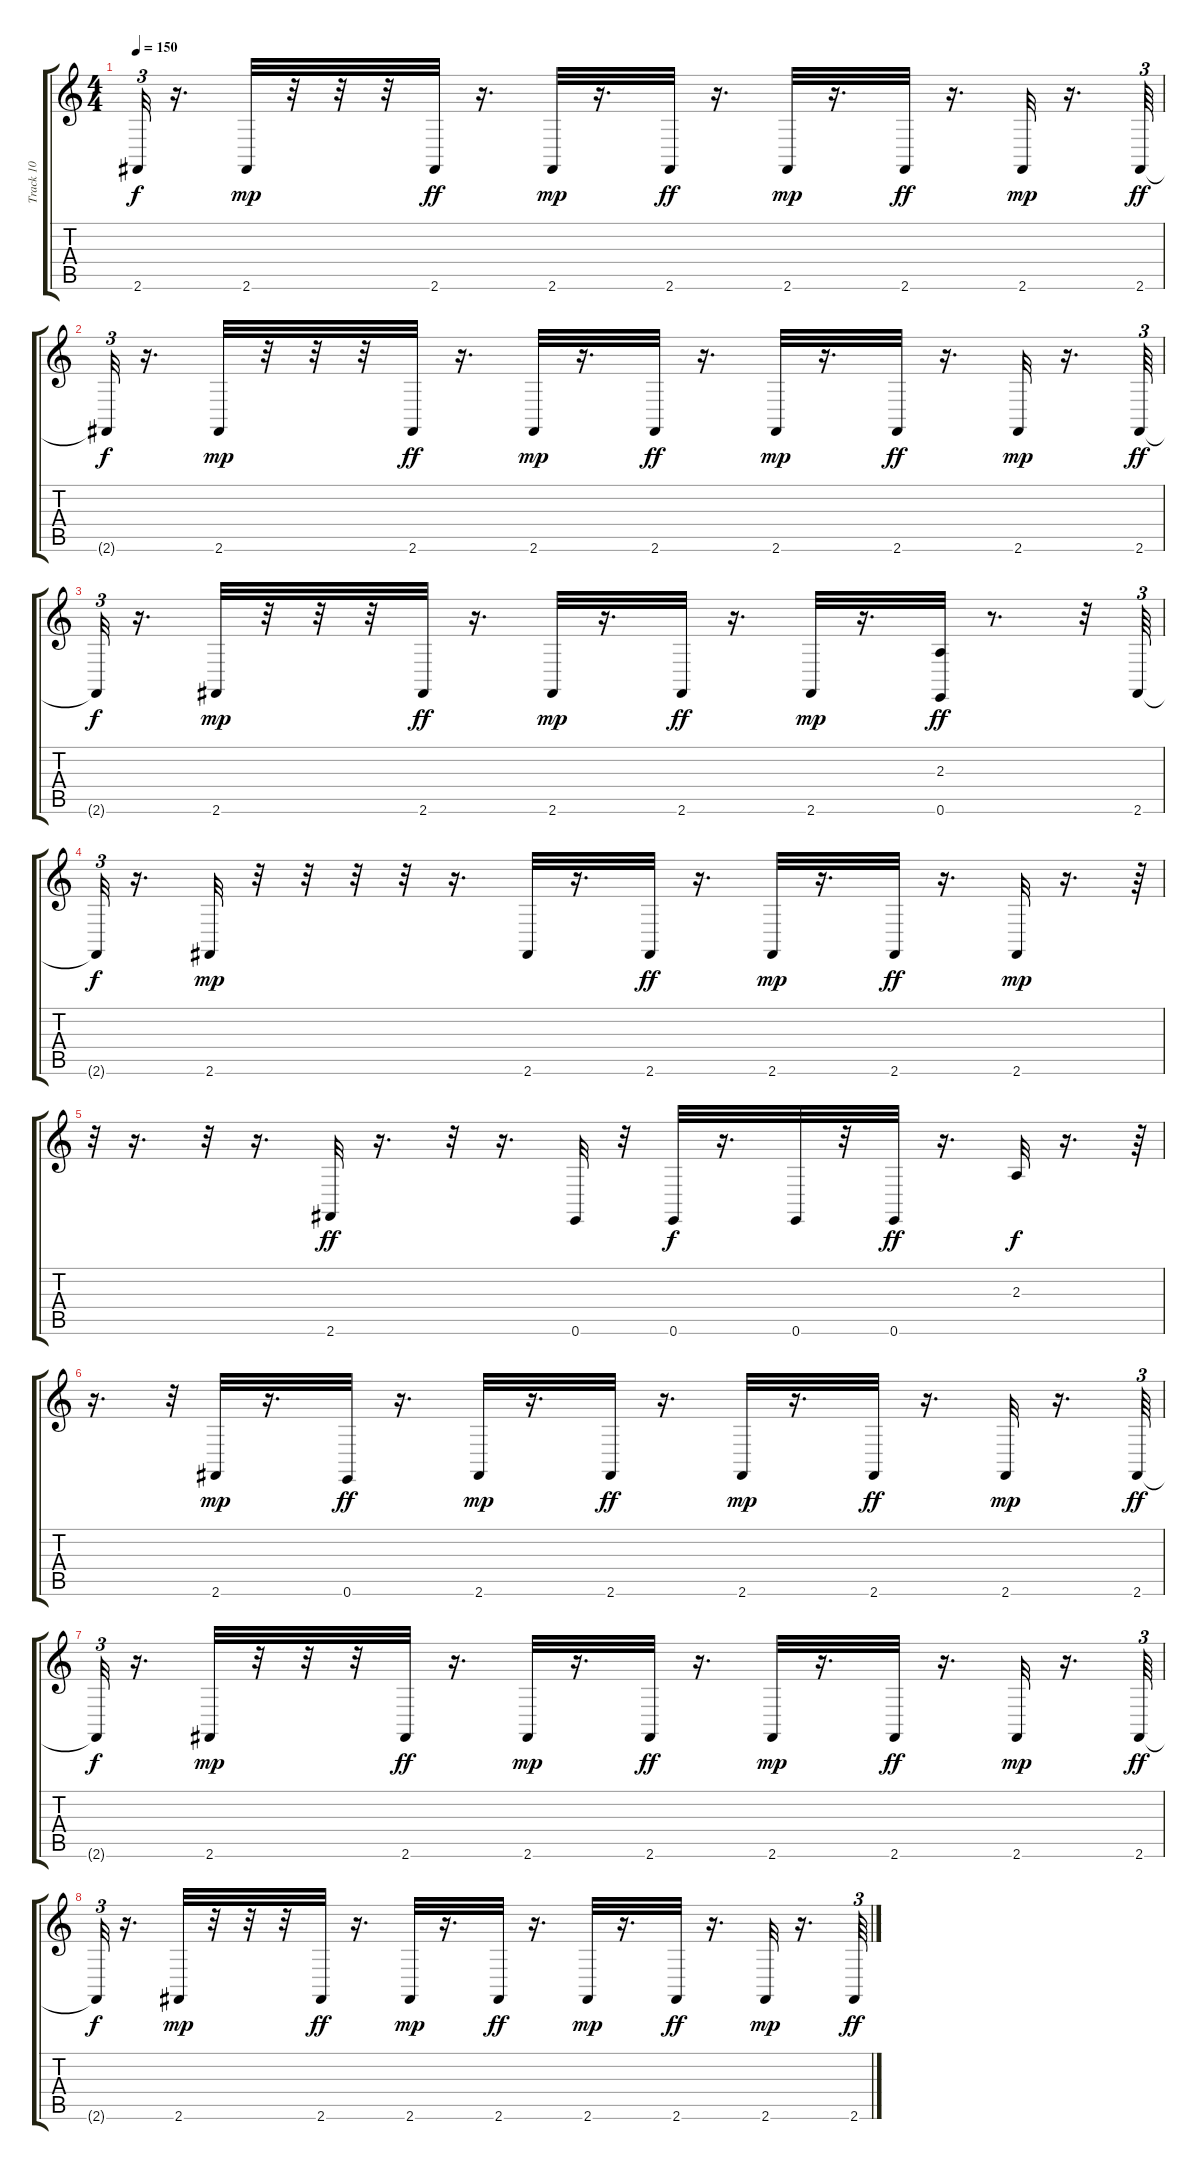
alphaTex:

\track ("Track 10" "Track 10") {instrument celesta}
\staff {score tabs}
\tuning (E4 B3 G3 D3 A2 E2) {hide}
\ts (4 4)
\tempo 150
\clef g2
\ks c
2.6{t}.32{tu (3 2) dy f} r.16{d} 2.6.32{dy mp} r.32 r.32 r.32 2.6.32{dy ff} r.16{d} 2.6.32{dy mp} r.16{d} 2.6.32{dy ff} r.16{d} 2.6.32{dy mp} r.16{d} 2.6.32{dy ff} r.16{d} 2.6.32{dy mp} r.16{d} 2.6.64{tu (3 2) dy ff} |
2.6{t}.32{tu (3 2) dy f} r.16{d} 2.6.32{dy mp} r.32 r.32 r.32 2.6.32{dy ff} r.16{d} 2.6.32{dy mp} r.16{d} 2.6.32{dy ff} r.16{d} 2.6.32{dy mp} r.16{d} 2.6.32{dy ff} r.16{d} 2.6.32{dy mp} r.16{d} 2.6.64{tu (3 2) dy ff} |
2.6{t}.32{tu (3 2) dy f} r.16{d} 2.6.32{dy mp} r.32 r.32 r.32 2.6.32{dy ff} r.16{d} 2.6.32{dy mp} r.16{d} 2.6.32{dy ff} r.16{d} 2.6.32{dy mp} r.16{d} (2.3 0.6).32{dy ff} r.8{d} r.32 2.6.64{tu (3 2)} |
2.6{t}.32{tu (3 2) dy f} r.16{d} 2.6.32{dy mp} r.32 r.32 r.32 r.32 r.16{d} 2.6.32 r.16{d} 2.6.32{dy ff} r.16{d} 2.6.32{dy mp} r.16{d} 2.6.32{dy ff} r.16{d} 2.6.32{dy mp} r.16{d} r.64{tu (3 2)} |
r.32{tu (3 2)} r.16{d} r.32 r.16{d} 2.6.32{dy ff} r.16{d} r.32 r.16{d} 0.6.32 r.32 0.6.32{dy f} r.16{d} 0.6.32 r.32 0.6.32{dy ff} r.16{d} 2.3.32{dy f} r.16{d} r.64{tu (3 2)} |
r.16{d} r.32{tu (3 2)} 2.6.32{dy mp} r.16{d} 0.6.32{dy ff} r.16{d} 2.6.32{dy mp} r.16{d} 2.6.32{dy ff} r.16{d} 2.6.32{dy mp} r.16{d} 2.6.32{dy ff} r.16{d} 2.6.32{dy mp} r.16{d} 2.6.64{tu (3 2) dy ff} |
2.6{t}.32{tu (3 2) dy f} r.16{d} 2.6.32{dy mp} r.32 r.32 r.32 2.6.32{dy ff} r.16{d} 2.6.32{dy mp} r.16{d} 2.6.32{dy ff} r.16{d} 2.6.32{dy mp} r.16{d} 2.6.32{dy ff} r.16{d} 2.6.32{dy mp} r.16{d} 2.6.64{tu (3 2) dy ff} |
2.6{t}.32{tu (3 2) dy f} r.16{d} 2.6.32{dy mp} r.32 r.32 r.32 2.6.32{dy ff} r.16{d} 2.6.32{dy mp} r.16{d} 2.6.32{dy ff} r.16{d} 2.6.32{dy mp} r.16{d} 2.6.32{dy ff} r.16{d} 2.6.32{dy mp} r.16{d} 2.6.64{tu (3 2) dy ff}
